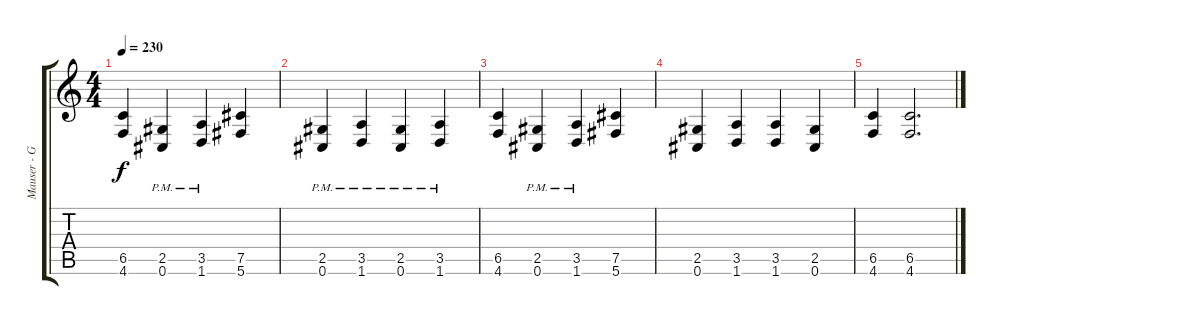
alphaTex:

\track ("Mauser - Guitar" "Mauser - G") {instrument overdrivenguitar}
\staff {score tabs}
\tuning (Db4 Ab3 E3 B2 Gb2 Db2) {hide}
\ts (4 4)
\tempo 230
\clef g2
\ks c
(6.5 4.6).4{dy f} (2.5{pm} 0.6{pm}).4 (3.5{pm} 1.6{pm}).4 (7.5 5.6).4 |
(2.5{pm} 0.6{pm}).4 (3.5{pm} 1.6{pm}).4 (2.5{pm} 0.6{pm}).4 (3.5{pm} 1.6{pm}).4 |
(6.5 4.6).4 (2.5{pm} 0.6{pm}).4 (3.5{pm} 1.6{pm}).4 (7.5 5.6).4 |
(2.5 0.6).4 (3.5 1.6).4 (3.5 1.6).4 (2.5 0.6).4 |
(6.5 4.6).4 (6.5 4.6).2{d}
